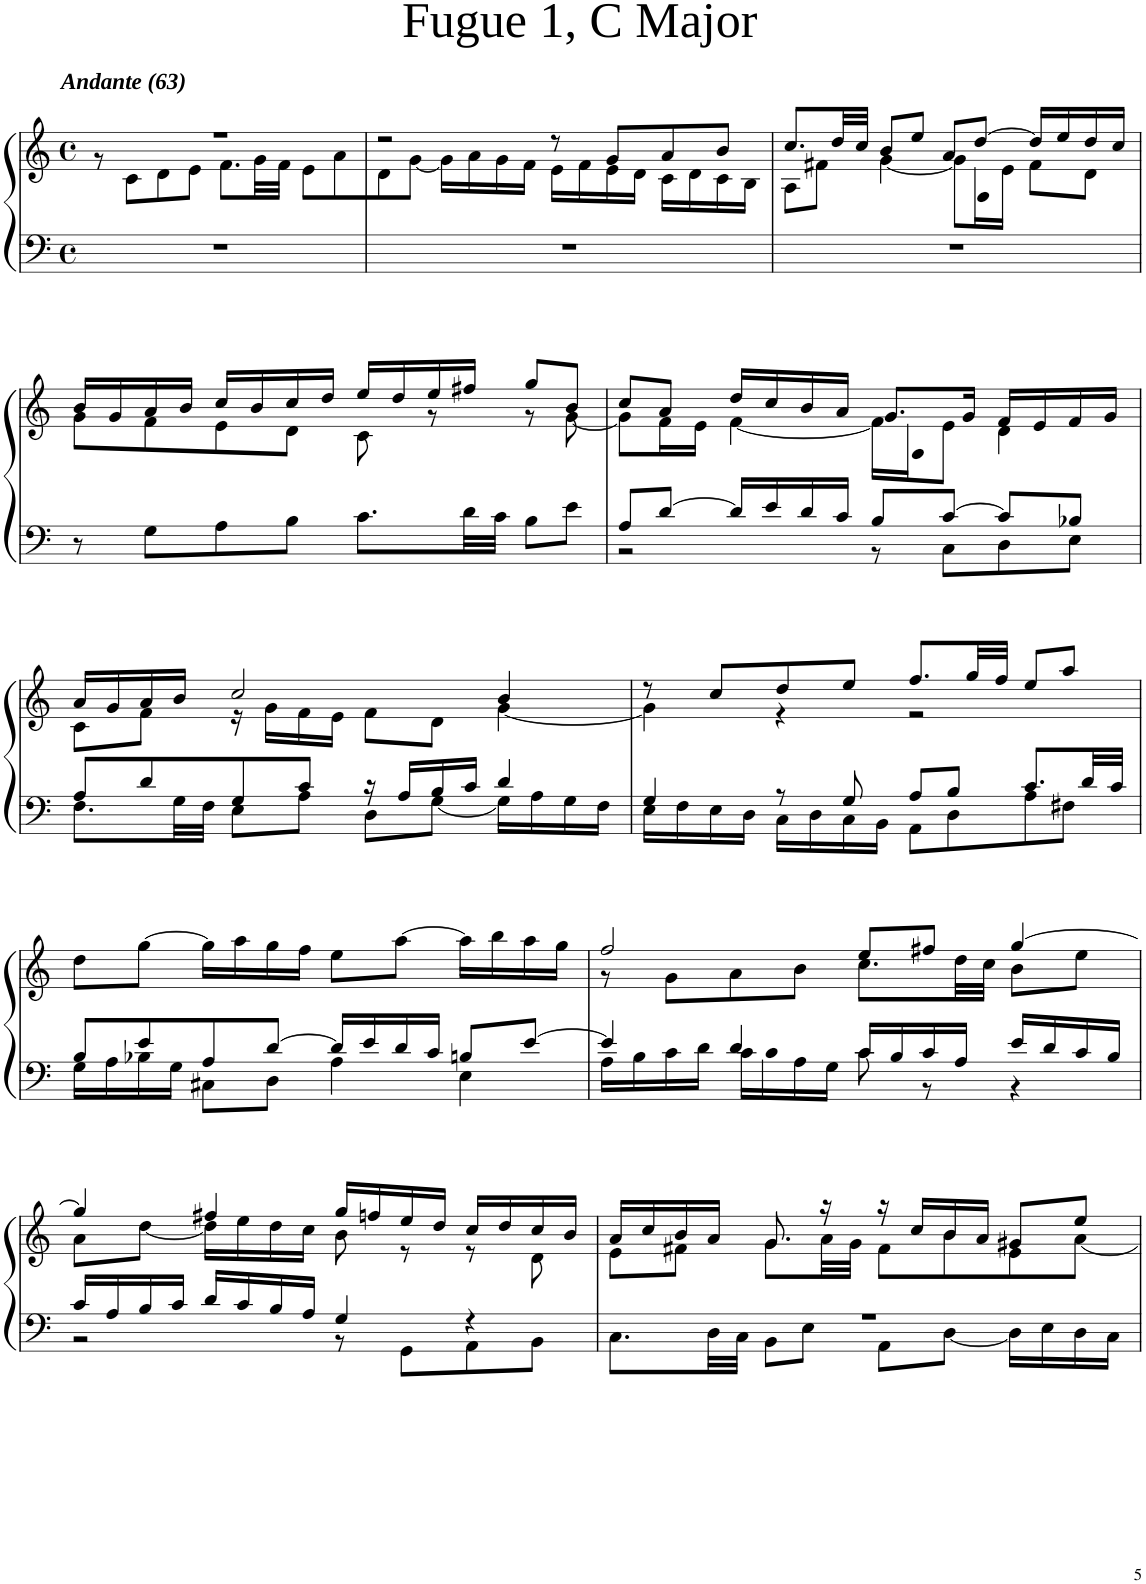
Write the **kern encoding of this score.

**kern	**kern
*part1	*part1
*staff2	*staff1
*I"Piano	*
*I'Pno	*
!!LO:PB:g=z
*clefF4	*clefG2
*k[]	*k[]
*M4/4	*M4/4
*met(c)	*met(c)
=36	=36
*	*^
!	!LO:TX:a:Bi:t=Andante (63)	!
1r	1r	8r
.	.	8c\L
.	.	8d\
.	.	8e\J
.	.	8.f\L
.	.	32g\LL
.	.	32f\JJJ
.	.	8e\L
.	.	8a\
=37	=37	=37
1r	2r	8d\
.	.	[8g\J
.	.	16g\LL]
.	.	16a\
.	.	16g\
.	.	16f\JJ
.	8r	16e\LL
.	.	16f\
.	8g/L	16e\
.	.	16d\JJ
.	8a/	16c\LL
.	.	16d\
.	8b/J	16c\
.	.	16B\JJ
=38	=38	=38
1r	8.cc/L	8A\L
.	.	8f#X\J
.	32dd/LL	.
.	32cc/JJJ	.
.	8b/L	[4g\
.	8ee/J	.
.	8a/L	8g\L]
.	[8dd/J	16f#\L
.	.	16e\JJ
.	16dd/LL]	8f#\L
.	16ee/	.
.	16dd/	8d\J
.	16cc/JJ	.
!!LO:LB:g=z	!!
=39	=39	=39
8r	16b/LL	8g\L
.	16g/	.
8G\L	16a/	8f\
.	16b/JJ	.
8A\	16cc/LL	8e\
.	16b/	.
8B\J	16cc/	8d\J
.	16dd/JJ	.
8.c\L	16ee/LL	8c\
.	16dd/	.
.	16ee/	8r
32d\LL	16ff#X/JJ	.
32c\JJJ	.	.
8B\L	8gg/L	8r
8e\J	8b/J	[8g\
=40	=40	=40
*^	*	*
8A/L	2r	8cc/L	8g\L]
[8d/J	.	8a/J	16f\L
.	.	.	16e\JJ
16d/LL]	.	16dd/LL	[4f\
16e/	.	16cc/	.
16d/	.	16b/	.
16c/JJ	.	16a/JJ	.
8B/L	8r	8.g/L	16f\LL]
.	.	.	16f\J
[8c/J	8C\L	.	8e\J
.	.	16g/Jk	.
8c/L]	8D\	16f/LL	4d\
.	.	16e/	.
8B-X/J	8E\J	16f/	.
.	.	16g/JJ	.
!!LO:LB:g=z	!!
=41	=41	=41	=41
8A/L	8.F\L	16a/LL	8c\L
.	.	16g/	.
8d/	.	16a/	8f\J
.	32G\LL	16b/JJ	.
.	32F\JJJ	.	.
8G/	8E\L	2cc/	16r
.	.	.	16g\LL
8c/J	8A\J	.	16f\
.	.	.	16e\JJ
16r	8D\L	.	8f\L
16A/LL	.	.	.
16B/	[8G\J	.	8d\J
16c/JJ	.	.	.
4d/	16G\LL]	4b/	[4g\
.	16A\	.	.
.	16G\	.	.
.	16F\JJ	.	.
=42	=42	=42	=42
4G/	16E\LL	8r	4g\]
.	16F\	.	.
.	16E\	8cc/L	.
.	16D\JJ	.	.
8r	16C\LL	8dd/	4r
.	16D\	.	.
8G/	16C\	8ee/J	.
.	16BB\JJ	.	.
8A/L	8AA\L	8.ff/L	2r
8B/J	8D\	.	.
.	.	32gg/LL	.
.	.	32ff/JJJ	.
8.c/L	8A\	8ee/L	.
.	8F#X\J	8aa/J	.
32d/LL	.	.	.
32c/JJJ	.	.	.
*	*	*v	*v
!!LO:LB:g=z
=43	=43	=43
8B/L	16G\LL	8dd\L
.	16A\	.
8e/	16B-X\	[8gg\J
.	16G\JJ	.
8A/	8C#X\L	16gg\LL]
.	.	16aa\
[8d/J	8D\J	16gg\
.	.	16ff\JJ
16d/LL]	4A\	8ee\L
16e/	.	.
16d/	.	[8aa\J
16c/JJ	.	.
8Bn/L	4E\	16aa\LL]
.	.	16bb\
[8e/J	.	16aa\
.	.	16gg\JJ
=44	=44	=44
*	*	*^
4e/]	16A\LL	2ff/	8r
.	16B\	.	.
.	16c\	.	8g\L
.	16d\JJ	.	.
4d/	16c\LL	.	8a\
.	16B\	.	.
.	16A\	.	8b\J
.	16G\JJ	.	.
16c/LL	8c\	8ee/L	8.cc\L
16B/	.	.	.
16c/	8r	8ff#X/J	.
16A/JJ	.	.	32dd\LL
.	.	.	32cc\JJJ
16e/LL	4r	[4gg/	8b\L
16d/	.	.	.
16c/	.	.	8ee\J
16B/JJ	.	.	.
!!LO:LB:g=z	!!
=45	=45	=45	=45
16c/LL	2r	4gg/]	8a\L
16A/	.	.	.
16B/	.	.	[8dd\J
16c/JJ	.	.	.
16d/LL	.	4ff#X/	16dd\LL]
16c/	.	.	16ee\
16B/	.	.	16dd\
16A/JJ	.	.	16cc\JJ
4G/	8r	16gg/LL	8b\
.	.	16ffn/	.
.	8GG\L	16ee/	8r
.	.	16dd/JJ	.
4r	8AA\	16cc/LL	8r
.	.	16dd/	.
.	8BB\J	16cc/	8d\
.	.	16b/JJ	.
=46	=46	=46	=46
1r	8.C\L	16a/LL	8e\L
.	.	16cc/	.
.	.	16b/	8f#X\J
.	32D\LL	16a/JJ	.
.	32C\JJJ	.	.
.	8BB\L	8.g/	8.g\L
.	8E\J	.	.
.	.	16r	32a\LL
.	.	.	32g\JJJ
.	8AA\L	16r	8f#\L
.	.	16cc/LL	.
.	[8D\J	16b/	8b\
.	.	16a/JJ	.
.	16D\LL]	8g#X/L	8e\
.	16E\	.	.
.	16D\	8ee/J	[8a\J
.	16C\JJ	.	.
*v	*v	*	*
*	*v	*v
=	=
*-	*-
